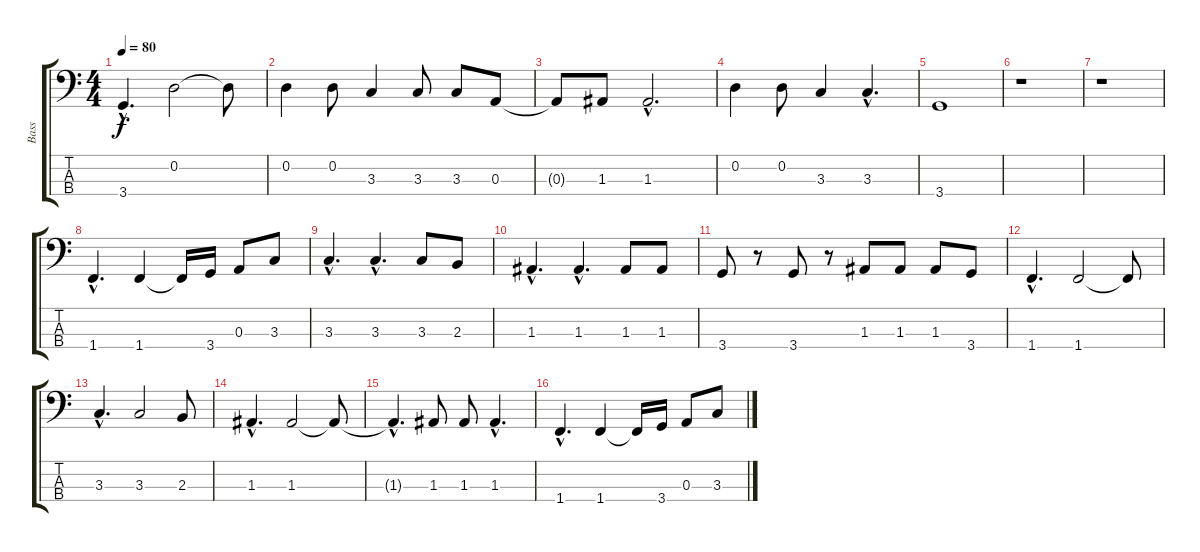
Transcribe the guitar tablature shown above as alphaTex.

\track ("Bass" "Bass") {instrument electricbassfinger}
\staff {score tabs}
\tuning (G2 D2 A1 E1) {hide}
\ts (4 4)
\tempo 80
\clef f4
\ks c
3.4{hac}.4{d dy f} 0.2.2 0.2{t}.8 |
0.2.4 0.2.8 3.3.4 3.3.8 3.3.8 0.3.8 |
0.3{t}.8 1.3.8 1.3{hac}.2{d} |
0.2.4 0.2.8 3.3.4 3.3{hac}.4{d} |
3.4.1 |
r.1 |
r.1 |
1.4{hac}.4{d} 1.4.4 1.4{t}.16 3.4.16 0.3.8 3.3.8 |
3.3{hac}.4{d} 3.3{hac}.4{d} 3.3.8 2.3.8 |
1.3{hac}.4{d} 1.3{hac}.4{d} 1.3.8 1.3.8 |
3.4.8 r.8 3.4.8 r.8 1.3.8 1.3.8 1.3.8 3.4.8 |
1.4{hac}.4{d} 1.4.2 1.4{t}.8 |
3.3{hac}.4{d} 3.3.2 2.3.8 |
1.3{hac}.4{d} 1.3.2 1.3{t}.8 |
1.3{hac t}.4{d} 1.3.8 1.3.8 1.3{hac}.4{d} |
1.4{hac}.4{d} 1.4.4 1.4{t}.16 3.4.16 0.3.8 3.3.8
